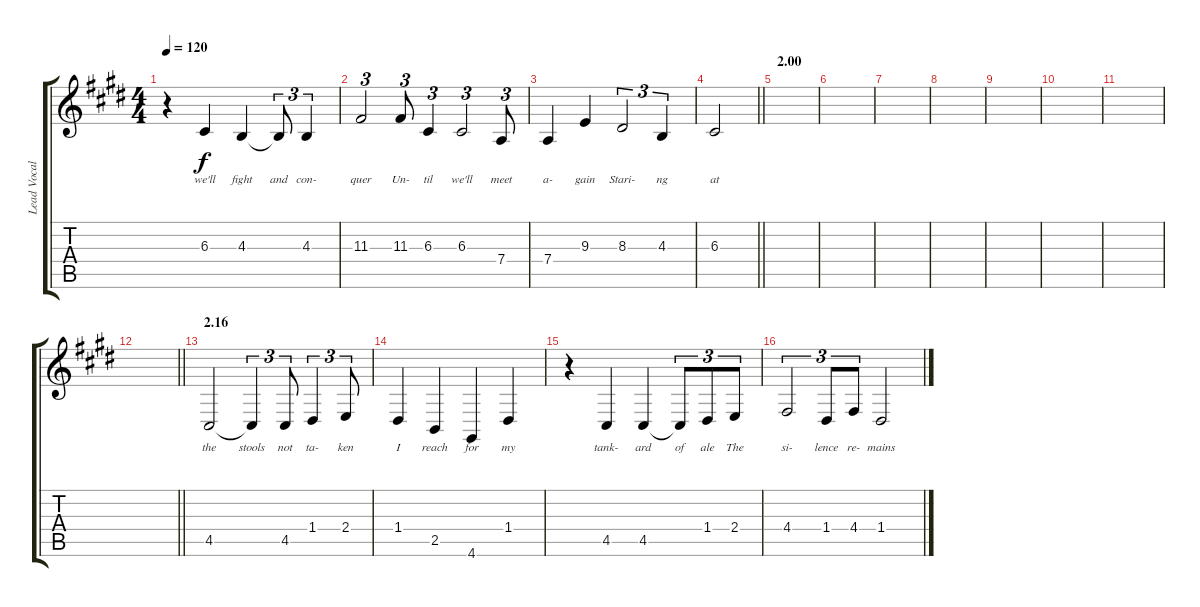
\track ("Lead Vocals" "Lead Vocal") {instrument lead6voice}
\staff {score tabs}
\tuning (E4 B3 G3 D3 A2 E2) {hide}
\ts (4 4)
\tempo 120
\clef g2
\ks c#minor
r.4{dy f} 6.3.4{lyrics (0 "we'll") lyrics (1 "") lyrics (2 "") lyrics (3 "") lyrics (4 "")} 4.3.4{lyrics (0 "fight") lyrics (1 "") lyrics (2 "") lyrics (3 "") lyrics (4 "")} 4.3{t}.8{tu (3 2) lyrics (0 "and") lyrics (1 "") lyrics (2 "") lyrics (3 "") lyrics (4 "")} 4.3.4{tu (3 2) lyrics (0 "con-") lyrics (1 "") lyrics (2 "") lyrics (3 "") lyrics (4 "")} |
11.3.2{tu (3 2) lyrics (0 "quer") lyrics (1 "") lyrics (2 "") lyrics (3 "") lyrics (4 "")} 11.3.8{tu (3 2) lyrics (0 "Un-") lyrics (1 "") lyrics (2 "") lyrics (3 "") lyrics (4 "")} 6.3.4{tu (3 2) lyrics (0 "til") lyrics (1 "") lyrics (2 "") lyrics (3 "") lyrics (4 "")} 6.3.2{tu (3 2) lyrics (0 "we'll") lyrics (1 "") lyrics (2 "") lyrics (3 "") lyrics (4 "")} 7.4.8{tu (3 2) lyrics (0 "meet") lyrics (1 "") lyrics (2 "") lyrics (3 "") lyrics (4 "")} |
7.4.4{lyrics (0 "a-") lyrics (1 "") lyrics (2 "") lyrics (3 "") lyrics (4 "")} 9.3.4{lyrics (0 "gain") lyrics (1 "") lyrics (2 "") lyrics (3 "") lyrics (4 "")} 8.3.2{tu (3 2) lyrics (0 "Stari-") lyrics (1 "") lyrics (2 "") lyrics (3 "") lyrics (4 "")} 4.3.4{tu (3 2) lyrics (0 "ng") lyrics (1 "") lyrics (2 "") lyrics (3 "") lyrics (4 "")} |
\barLineRight lightlight
6.3.2{lyrics (0 "at") lyrics (1 "") lyrics (2 "") lyrics (3 "") lyrics (4 "")} |
\section ("" "2.00")
|
|
|
|
|
|
|
\barLineRight lightlight
|
\section ("" "2.16")
4.5.2{lyrics (0 "the") lyrics (1 "") lyrics (2 "") lyrics (3 "") lyrics (4 "")} 4.5{t}.4{tu (3 2) lyrics (0 "stools") lyrics (1 "") lyrics (2 "") lyrics (3 "") lyrics (4 "")} 4.5.8{tu (3 2) lyrics (0 "not") lyrics (1 "") lyrics (2 "") lyrics (3 "") lyrics (4 "")} 1.4.4{tu (3 2) lyrics (0 "ta-") lyrics (1 "") lyrics (2 "") lyrics (3 "") lyrics (4 "")} 2.4.8{tu (3 2) lyrics (0 "ken") lyrics (1 "") lyrics (2 "") lyrics (3 "") lyrics (4 "")} |
1.4.4{lyrics (0 "I") lyrics (1 "") lyrics (2 "") lyrics (3 "") lyrics (4 "")} 2.5.4{lyrics (0 "reach") lyrics (1 "") lyrics (2 "") lyrics (3 "") lyrics (4 "")} 4.6.4{lyrics (0 "for") lyrics (1 "") lyrics (2 "") lyrics (3 "") lyrics (4 "")} 1.4.4{lyrics (0 "my") lyrics (1 "") lyrics (2 "") lyrics (3 "") lyrics (4 "")} |
r.4 4.5.4{lyrics (0 "tank-") lyrics (1 "") lyrics (2 "") lyrics (3 "") lyrics (4 "")} 4.5.4{lyrics (0 "ard") lyrics (1 "") lyrics (2 "") lyrics (3 "") lyrics (4 "")} 4.5{t}.8{tu (3 2) lyrics (0 "of") lyrics (1 "") lyrics (2 "") lyrics (3 "") lyrics (4 "")} 1.4.8{tu (3 2) lyrics (0 "ale") lyrics (1 "") lyrics (2 "") lyrics (3 "") lyrics (4 "")} 2.4.8{tu (3 2) lyrics (0 "The") lyrics (1 "") lyrics (2 "") lyrics (3 "") lyrics (4 "")} |
4.4.2{tu (3 2) lyrics (0 "si-") lyrics (1 "") lyrics (2 "") lyrics (3 "") lyrics (4 "")} 1.4.8{tu (3 2) lyrics (0 "lence") lyrics (1 "") lyrics (2 "") lyrics (3 "") lyrics (4 "")} 4.4.8{tu (3 2) lyrics (0 "re-") lyrics (1 "") lyrics (2 "") lyrics (3 "") lyrics (4 "")} 1.4.2{lyrics (0 "mains") lyrics (1 "") lyrics (2 "") lyrics (3 "") lyrics (4 "")}
